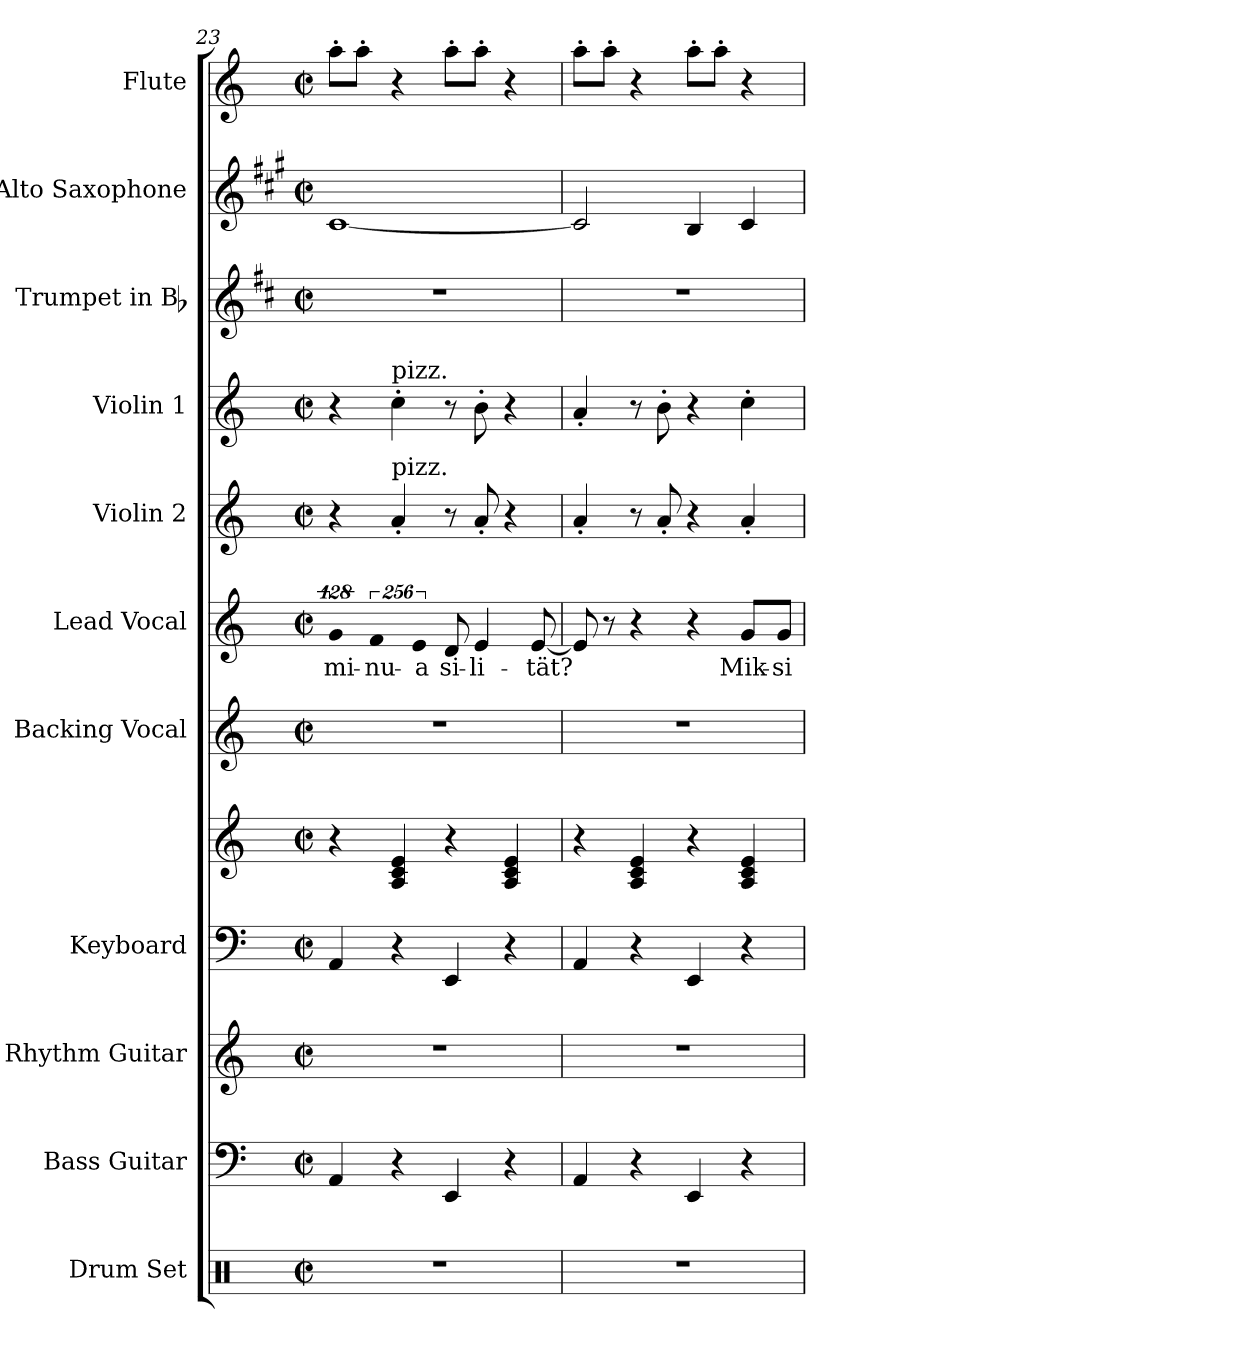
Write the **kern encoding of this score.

**kern	**kern	**kern	**kern	**kern	**kern	**kern	**text	**kern	**kern	**kern	**kern	**kern
*part11	*part10	*part9	*part8	*part8	*part7	*part6	*part6	*part5	*part4	*part3	*part2	*part1
*staff12	*staff11	*staff10	*staff9	*staff8	*staff7	*staff6	*staff6	*staff5	*staff4	*staff3	*staff2	*staff1
*I"Drum Set	*I"Bass Guitar	*I"Rhythm Guitar	*I"Keyboard	*	*I"Backing Vocal	*I"Lead Vocal	*	*I"Violin 2	*I"Violin 1	*I"Trumpet in Bb	*I"Alto Saxophone	*I"Flute
*I'Dr.	*I'Bass	*I'Rhy.	*I'Kbd.	*	*	*	*	*I'Vln. 2	*I'Vln. 1	*I'Tpt.	*I'Alto Sax.	*I'Fl.
!!LO:LB:g=z
*clefX	*clefF4	*clefG2	*clefF4	*clefG2	*clefG2	*clefG2	*	*clefG2	*clefG2	*clefG2	*clefG2	*clefG2
*	*ITrd7c12	*ITrd7c12	*	*	*	*	*	*	*	*ITrd1c2	*ITrd5c9	*
*k[]	*k[]	*k[]	*k[]	*k[]	*k[]	*k[]	*	*k[]	*k[]	*k[]	*k[]	*k[]
*C:	*C:	*C:	*C:	*C:	*C:	*C:	*	*C:	*C:	*C:	*C:	*C:
*M2/2	*M2/2	*M2/2	*M2/2	*M2/2	*M2/2	*M2/2	*	*M2/2	*M2/2	*M2/2	*M2/2	*M2/2
*met(c|)	*met(c|)	*met(c|)	*met(c|)	*met(c|)	*met(c|)	*met(c|)	*	*met(c|)	*met(c|)	*met(c|)	*met(c|)	*met(c|)
=23	=23	=23	=23	=23	=23	=23	=23	=23	=23	=23	=23	=23
!	!	!	!	!	!	!LO:N:vis=4	!	!	!	!	!	!
!	!	!	!	!	!	!	!LO:LY:b:color=#000000	!	!	!	!	!
1r	4AAAi/	1r	4AAi/	4r	1r	512%85gi/	mi-	4r	4r	1r	[<1Ei	8aa'i\L
.	.	.	.	.	.	.	.	.	.	.	.	8aa'i\J
!	!	!	!	!	!	!LO:N:vis=4	!	!	!	!	!	!
!	!	!	!	!	!	!	!LO:LY:b:color=#000000	!	!	!	!	!
.	.	.	.	.	.	1024%171fi/	-nu-	.	.	.	.	.
!	!	!	!	!	!	!	!	!	!LO:TX:a:t=pizz.	!	!	!
!	!	!	!	!	!	!	!	!LO:TX:a:t=pizz.	!	!	!	!
.	4r	.	4r	4Ai/ 4ci 4ei	.	.	.	4a'i/	4cc'i\	.	.	4r
!	!	!	!	!	!	!LO:N:vis=4	!	!	!	!	!	!
!	!	!	!	!	!	!	!LO:LY:b:color=#000000	!	!	!	!	!
.	.	.	.	.	.	1024%171ei/	-a	.	.	.	.	.
!	!	!	!	!	!	!	!LO:LY:b:color=#000000	!	!	!	!	!
.	4EEEi/	.	4EEi/	4r	.	8di/	si-	8r	8r	.	.	8aa'i\L
!	!	!	!	!	!	!	!LO:LY:b:color=#000000	!	!	!	!	!
.	.	.	.	.	.	4ei/	-li-	8a'i/	8b'i\	.	.	8aa'i\J
.	4r	.	4r	4Ai/ 4ci 4ei	.	.	.	4r	4r	.	.	4r
!	!	!	!	!	!	!	!LO:LY:b:color=#000000	!	!	!	!	!
.	.	.	.	.	.	[<8ei/	-tät?	.	.	.	.	.
=24	=24	=24	=24	=24	=24	=24	=24	=24	=24	=24	=24	=24
1r	4AAAi/	1r	4AAi/	4r	1r	8ei/]	.	4a'i/	4a'i/	1r	2Ei/]	8aa'i\L
.	.	.	.	.	.	8r	.	.	.	.	.	8aa'i\J
.	4r	.	4r	4Ai/ 4ci 4ei	.	4r	.	8r	8r	.	.	4r
.	.	.	.	.	.	.	.	8a'i/	8b'i\	.	.	.
.	4EEEi/	.	4EEi/	4r	.	4r	.	4r	4r	.	4Di/	8aa'i\L
.	.	.	.	.	.	.	.	.	.	.	.	8aa'i\J
!	!	!	!	!	!	!	!LO:LY:b:color=#000000	!	!	!	!	!
.	4r	.	4r	4Ai/ 4ci 4ei	.	8gi/L	Mik-	4a'i/	4cc'i\	.	4Ei/	4r
!	!	!	!	!	!	!	!LO:LY:b:color=#000000	!	!	!	!	!
.	.	.	.	.	.	8gi/J	-si	.	.	.	.	.
=	=	=	=	=	=	=	=	=	=	=	=	=
*-	*-	*-	*-	*-	*-	*-	*-	*-	*-	*-	*-	*-
